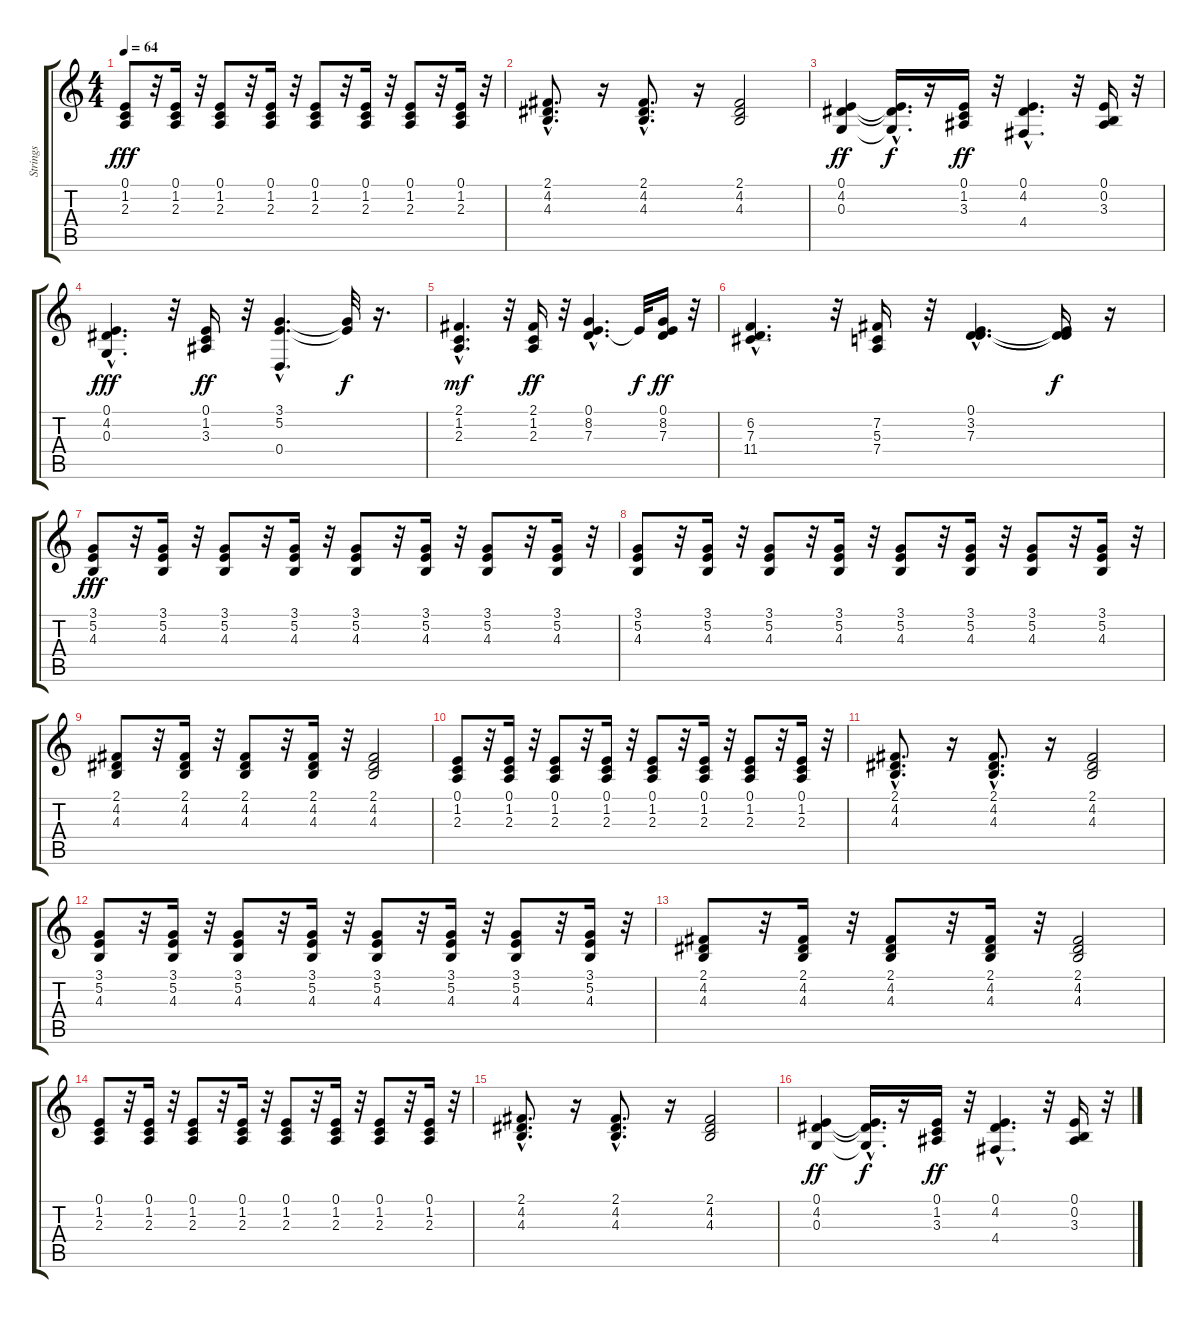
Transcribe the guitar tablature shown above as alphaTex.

\track ("Strings" "Strings") {instrument stringensemble1}
\staff {score tabs}
\tuning (E4 B3 G3 D3 A2 E2) {hide}
\ts (4 4)
\tempo 64
\clef g2
\ks c
(0.1 1.2 2.3).8{dy fff} r.32 (0.1 1.2 2.3).16 r.32 (0.1 1.2 2.3).8 r.32 (0.1 1.2 2.3).16 r.32 (0.1 1.2 2.3).8 r.32 (0.1 1.2 2.3).16 r.32 (0.1 1.2 2.3).8 r.32 (0.1 1.2 2.3).16 r.32 |
(2.1{hac} 4.2{hac} 4.3{hac}).8{d} r.16 (2.1{hac} 4.2{hac} 4.3{hac}).8{d} r.16 (2.1 4.2 4.3).2 |
(0.1 4.2 0.3).4{dy ff} (0.1{hac t} 4.2{hac t} 0.3{hac t}).16{d dy f} r.16 (0.1 1.2 3.3).16{dy ff} r.32 (0.1{hac} 4.2{hac} 4.4{hac}).4{d} r.32 (0.1 0.2 3.3).16 r.32 |
(0.1{hac} 4.2{hac} 0.3{hac}).4{d dy fff} r.32 (0.1 1.2 3.3).16{dy ff} r.32 (3.1{hac} 5.2{hac} 0.4{hac}).4{d} (3.1{t} 5.2{t}).32{dy f} r.16{d} |
(2.1{hac} 1.2{hac} 2.3{hac}).4{d dy mf} r.32 (2.1 1.2 2.3).16{dy ff} r.32 (0.1{hac} 8.2{hac} 7.3{hac}).4{d} 0.1{t}.32{dy f} (0.1 8.2 7.3).16{dy ff} r.32 |
(6.2{hac} 7.3{hac} 11.4{hac}).4{d} r.32 (7.2 5.3 7.4).16 r.32 (0.1{hac} 3.2{hac} 7.3{hac}).4{d} (0.1{t} 3.2{t} 7.3{t}).16{dy f} r.16 |
(3.1 5.2 4.3).8{dy fff} r.32 (3.1 5.2 4.3).16 r.32 (3.1 5.2 4.3).8 r.32 (3.1 5.2 4.3).16 r.32 (3.1 5.2 4.3).8 r.32 (3.1 5.2 4.3).16 r.32 (3.1 5.2 4.3).8 r.32 (3.1 5.2 4.3).16 r.32 |
(3.1 5.2 4.3).8 r.32 (3.1 5.2 4.3).16 r.32 (3.1 5.2 4.3).8 r.32 (3.1 5.2 4.3).16 r.32 (3.1 5.2 4.3).8 r.32 (3.1 5.2 4.3).16 r.32 (3.1 5.2 4.3).8 r.32 (3.1 5.2 4.3).16 r.32 |
(2.1 4.2 4.3).8 r.32 (2.1 4.2 4.3).16 r.32 (2.1 4.2 4.3).8 r.32 (2.1 4.2 4.3).16 r.32 (2.1 4.2 4.3).2 |
(0.1 1.2 2.3).8 r.32 (0.1 1.2 2.3).16 r.32 (0.1 1.2 2.3).8 r.32 (0.1 1.2 2.3).16 r.32 (0.1 1.2 2.3).8 r.32 (0.1 1.2 2.3).16 r.32 (0.1 1.2 2.3).8 r.32 (0.1 1.2 2.3).16 r.32 |
(2.1{hac} 4.2{hac} 4.3{hac}).8{d} r.16 (2.1{hac} 4.2{hac} 4.3{hac}).8{d} r.16 (2.1 4.2 4.3).2 |
(3.1 5.2 4.3).8 r.32 (3.1 5.2 4.3).16 r.32 (3.1 5.2 4.3).8 r.32 (3.1 5.2 4.3).16 r.32 (3.1 5.2 4.3).8 r.32 (3.1 5.2 4.3).16 r.32 (3.1 5.2 4.3).8 r.32 (3.1 5.2 4.3).16 r.32 |
(2.1 4.2 4.3).8 r.32 (2.1 4.2 4.3).16 r.32 (2.1 4.2 4.3).8 r.32 (2.1 4.2 4.3).16 r.32 (2.1 4.2 4.3).2 |
(0.1 1.2 2.3).8 r.32 (0.1 1.2 2.3).16 r.32 (0.1 1.2 2.3).8 r.32 (0.1 1.2 2.3).16 r.32 (0.1 1.2 2.3).8 r.32 (0.1 1.2 2.3).16 r.32 (0.1 1.2 2.3).8 r.32 (0.1 1.2 2.3).16 r.32 |
(2.1{hac} 4.2{hac} 4.3{hac}).8{d} r.16 (2.1{hac} 4.2{hac} 4.3{hac}).8{d} r.16 (2.1 4.2 4.3).2 |
(0.1 4.2 0.3).4{dy ff} (0.1{hac t} 4.2{hac t} 0.3{hac t}).16{d dy f} r.16 (0.1 1.2 3.3).16{dy ff} r.32 (0.1{hac} 4.2{hac} 4.4{hac}).4{d} r.32 (0.1 0.2 3.3).16 r.32
